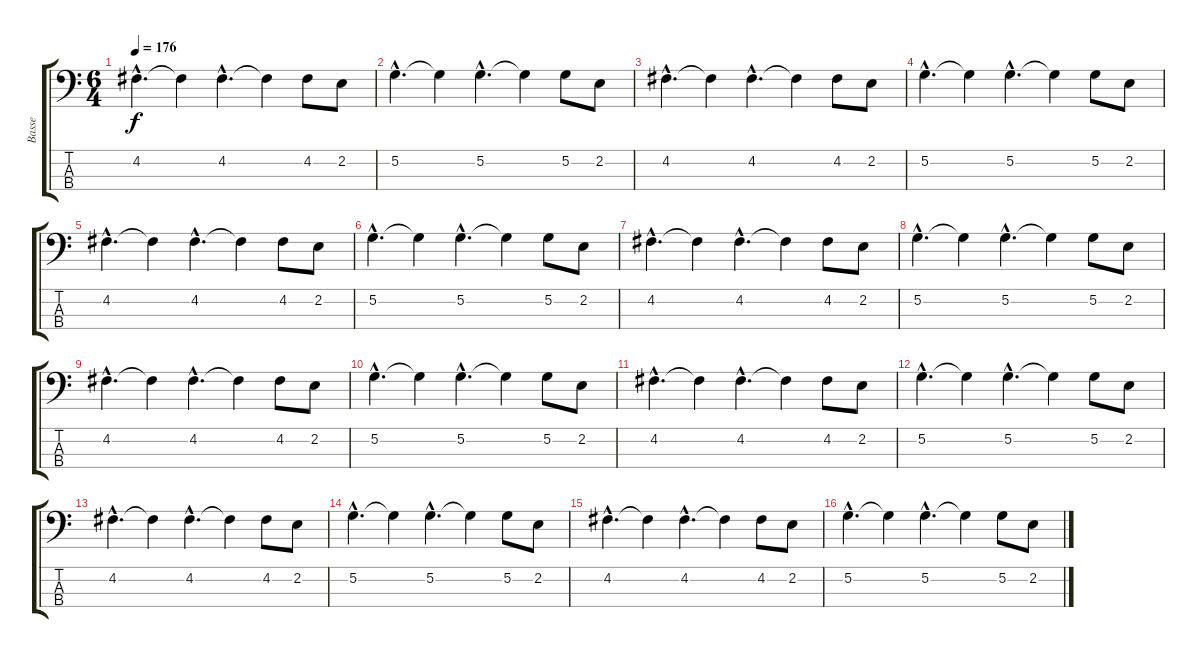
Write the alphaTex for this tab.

\track ("Basse" "Basse") {instrument acousticbass}
\staff {score tabs}
\tuning (G2 D2 A1 E1) {hide}
\ts (6 4)
\tempo 176
\clef f4
\ks c
4.2{hac}.4{d dy f} 4.2{t}.4 4.2{hac}.4{d} 4.2{t}.4 4.2.8 2.2.8 |
5.2{hac}.4{d} 5.2{t}.4 5.2{hac}.4{d} 5.2{t}.4 5.2.8 2.2.8 |
4.2{hac}.4{d} 4.2{t}.4 4.2{hac}.4{d} 4.2{t}.4 4.2.8 2.2.8 |
5.2{hac}.4{d} 5.2{t}.4 5.2{hac}.4{d} 5.2{t}.4 5.2.8 2.2.8 |
4.2{hac}.4{d} 4.2{t}.4 4.2{hac}.4{d} 4.2{t}.4 4.2.8 2.2.8 |
5.2{hac}.4{d} 5.2{t}.4 5.2{hac}.4{d} 5.2{t}.4 5.2.8 2.2.8 |
4.2{hac}.4{d} 4.2{t}.4 4.2{hac}.4{d} 4.2{t}.4 4.2.8 2.2.8 |
5.2{hac}.4{d} 5.2{t}.4 5.2{hac}.4{d} 5.2{t}.4 5.2.8 2.2.8 |
4.2{hac}.4{d} 4.2{t}.4 4.2{hac}.4{d} 4.2{t}.4 4.2.8 2.2.8 |
5.2{hac}.4{d} 5.2{t}.4 5.2{hac}.4{d} 5.2{t}.4 5.2.8 2.2.8 |
4.2{hac}.4{d} 4.2{t}.4 4.2{hac}.4{d} 4.2{t}.4 4.2.8 2.2.8 |
5.2{hac}.4{d} 5.2{t}.4 5.2{hac}.4{d} 5.2{t}.4 5.2.8 2.2.8 |
4.2{hac}.4{d} 4.2{t}.4 4.2{hac}.4{d} 4.2{t}.4 4.2.8 2.2.8 |
5.2{hac}.4{d} 5.2{t}.4 5.2{hac}.4{d} 5.2{t}.4 5.2.8 2.2.8 |
4.2{hac}.4{d} 4.2{t}.4 4.2{hac}.4{d} 4.2{t}.4 4.2.8 2.2.8 |
5.2{hac}.4{d} 5.2{t}.4 5.2{hac}.4{d} 5.2{t}.4 5.2.8 2.2.8
